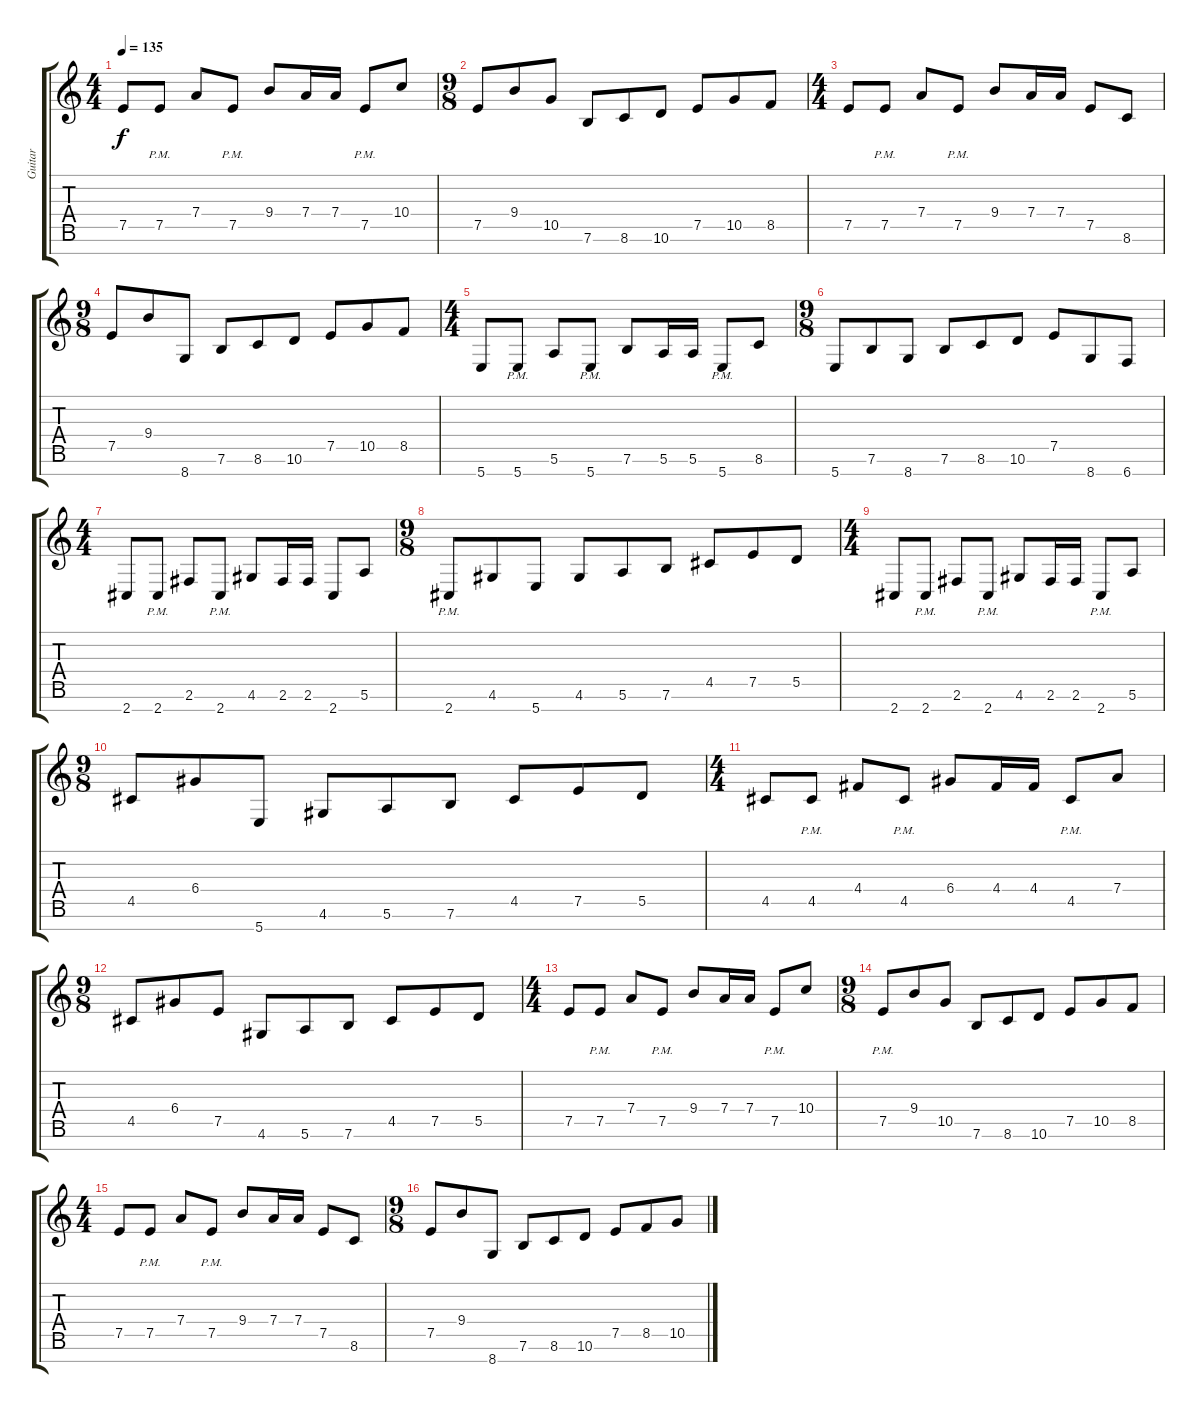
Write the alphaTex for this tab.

\track ("Guitar" "Guitar") {instrument distortionguitar}
\staff {score tabs}
\tuning (E4 B3 G3 D3 A2 E2 B1) {hide}
\ts (4 4)
\tempo 135
\clef g2
\ks c
7.5.8{dy f} 7.5{pm}.8 7.4.8 7.5{pm}.8 9.4.8 7.4.16 7.4.16 7.5{pm}.8 10.4.8 |
\ts (9 8)
7.5.8 9.4.8 10.5.8 7.6.8 8.6.8 10.6.8 7.5.8 10.5.8 8.5.8 |
\ts (4 4)
7.5.8 7.5{pm}.8 7.4.8 7.5{pm}.8 9.4.8 7.4.16 7.4.16 7.5.8 8.6.8 |
\ts (9 8)
7.5.8 9.4.8 8.7.8 7.6.8 8.6.8 10.6.8 7.5.8 10.5.8 8.5.8 |
\ts (4 4)
5.7.8 5.7{pm}.8 5.6.8 5.7{pm}.8 7.6.8 5.6.16 5.6.16 5.7{pm}.8 8.6.8 |
\ts (9 8)
5.7.8 7.6.8 8.7.8 7.6.8 8.6.8 10.6.8 7.5.8 8.7.8 6.7.8 |
\ts (4 4)
2.7.8 2.7{pm}.8 2.6.8 2.7{pm}.8 4.6.8 2.6.16 2.6.16 2.7.8 5.6.8 |
\ts (9 8)
2.7{pm}.8 4.6.8 5.7.8 4.6.8 5.6.8 7.6.8 4.5.8 7.5.8 5.5.8 |
\ts (4 4)
2.7.8 2.7{pm}.8 2.6.8 2.7{pm}.8 4.6.8 2.6.16 2.6.16 2.7{pm}.8 5.6.8 |
\ts (9 8)
4.5.8 6.4.8 5.7.8 4.6.8 5.6.8 7.6.8 4.5.8 7.5.8 5.5.8 |
\ts (4 4)
4.5.8 4.5{pm}.8 4.4.8 4.5{pm}.8 6.4.8 4.4.16 4.4.16 4.5{pm}.8 7.4.8 |
\ts (9 8)
4.5.8 6.4.8 7.5.8 4.6.8 5.6.8 7.6.8 4.5.8 7.5.8 5.5.8 |
\ts (4 4)
7.5.8 7.5{pm}.8 7.4.8 7.5{pm}.8 9.4.8 7.4.16 7.4.16 7.5{pm}.8 10.4.8 |
\ts (9 8)
7.5{pm}.8 9.4.8 10.5.8 7.6.8 8.6.8 10.6.8 7.5.8 10.5.8 8.5.8 |
\ts (4 4)
7.5.8 7.5{pm}.8 7.4.8 7.5{pm}.8 9.4.8 7.4.16 7.4.16 7.5.8 8.6.8 |
\ts (9 8)
7.5.8 9.4.8 8.7.8 7.6.8 8.6.8 10.6.8 7.5.8 8.5.8 10.5.8
